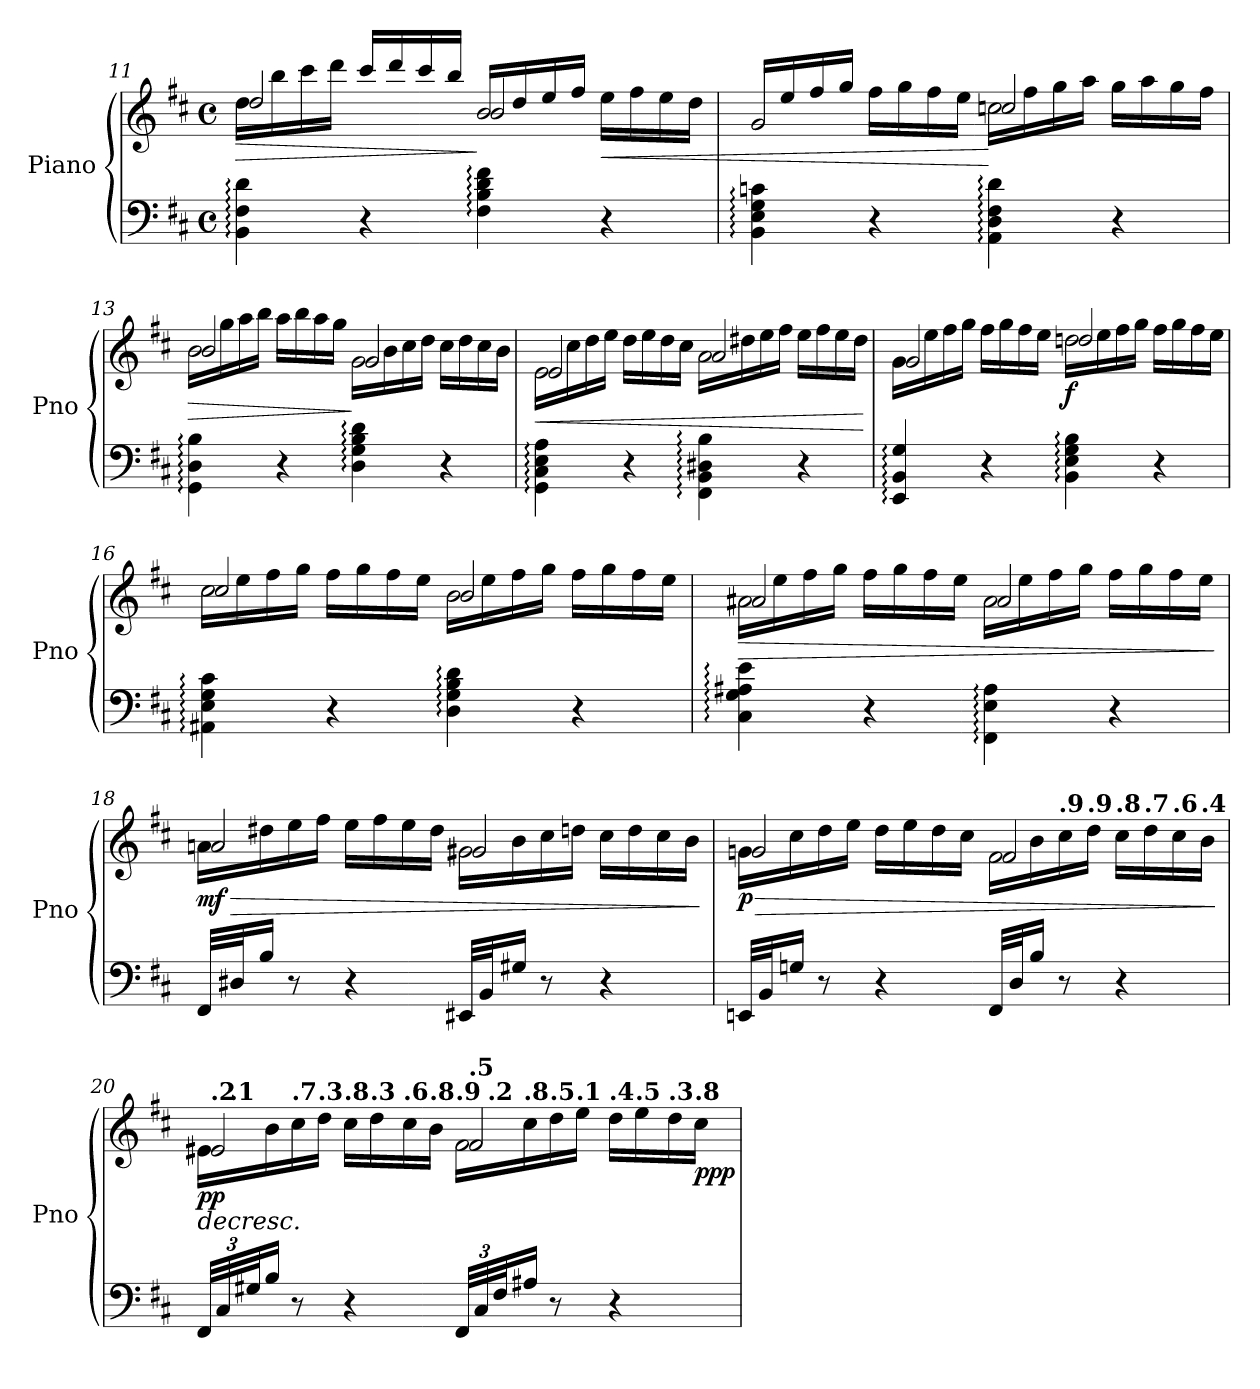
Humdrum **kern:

**kern	**kern	**dynam
*part1	*part1	*part1
*staff2	*staff1	*staff1/2
*I"Piano	*	*
*I'Pno	*	*
!!LO:PB:g=z
*clefF4	*clefG2	*
*k[f#c#]	*k[f#c#]	*
*D:	*D:	*
*M4/4	*M4/4	*
*met(c)	*met(c)	*
=11	=11	=11
!	!LO:N:head=open	!LO:HP:b
*	*^	*
4BB\: 4F#\: 4d\:	16dd\LL	2dd/	>
.	16bb\	.	.
.	16ccc#\	.	.
.	16ddd\JJ	.	.
4r	16ccc#/LL	.	.
.	16ddd/	.	.
.	16ccc#/	.	.
.	16bb/JJ	.	.
!	!LO:N:head=open	!	!
4F#\: 4B\: 4d\: 4f#\:	16b/LL	2b/	]
.	16dd/	.	.
.	16ee/	.	.
.	16ff#/JJ	.	.
!	!	!	!LO:HP:b
4r	16ee\LL	.	<
.	16ff#\	.	.
.	16ee\	.	.
.	16dd\JJ	.	.
=12	=12	=12	=12
!	!LO:N:head=open	!	!
4BB\: 4E\: 4G\: 4cn\:	16g/LL	2ryy	.
.	16ee/	.	.
.	16ff#/	.	.
.	16gg/JJ	.	.
4r	16ff#\LL	.	.
.	16gg\	.	.
.	16ff#\	.	.
.	16ee\JJ	.	.
!	!LO:N:head=open	!	!
4AA\: 4D\: 4F#\: 4d\:	16ccn\LL	2cc/	[
.	16ff#\	.	.
.	16gg\	.	.
.	16aa\JJ	.	.
4r	16gg\LL	.	.
.	16aa\	.	.
.	16gg\	.	.
.	16ff#\JJ	.	.
!!LO:LB:g=z	!!
=13	=13	=13	=13
!	!LO:N:head=open	!	!LO:HP:b
4GG\: 4D\: 4B\:	16b\LL	2b/	>
.	16gg\	.	.
.	16aa\	.	.
.	16bb\JJ	.	.
4r	16aa\LL	.	.
.	16bb\	.	.
.	16aa\	.	.
.	16gg\JJ	.	.
!	!LO:N:head=open	!	!
4D\: 4G\: 4B\: 4d\:	16g\LL	2g/	]
.	16b\	.	.
.	16cc#\	.	.
.	16dd\JJ	.	.
4r	16cc#\LL	.	.
.	16dd\	.	.
.	16cc#\	.	.
.	16b\JJ	.	.
=14	=14	=14	=14
!	!LO:N:head=open	!	!LO:HP:b
4GG\: 4C#\: 4E\: 4A\:	16e\LL	2e/	<
.	16cc#\	.	.
.	16dd\	.	.
.	16ee\JJ	.	.
4r	16dd\LL	.	.
.	16ee\	.	.
.	16dd\	.	.
.	16cc#\JJ	.	.
!	!LO:N:head=open	!	!
4FF#\: 4BB\: 4D#X\: 4B\:	16a\LL	2a/	.
.	16dd#X\	.	.
.	16ee\	.	.
.	16ff#\JJ	.	.
4r	16ee\LL	.	.
.	16ff#\	.	.
.	16ee\	.	.
.	16dd#\JJ	.	.
*	*v	*v	*
.	.	[
!!LO:LB:g=z
=15	=15	=15
!	!LO:N:head=open	!
*	*^	*
4EE/: 4BB/: 4G/:	16g\LL	2g/	.
.	16ee\	.	.
.	16ff#\	.	.
.	16gg\JJ	.	.
4r	16ff#\LL	.	.
.	16gg\	.	.
.	16ff#\	.	.
.	16ee\JJ	.	.
!	!LO:N:head=open	!	!LO:DY:b
4BB\: 4E\: 4G\: 4B\:	16ddn\LL	2dd/	f
.	16ee\	.	.
.	16ff#\	.	.
.	16gg\JJ	.	.
4r	16ff#\LL	.	.
.	16gg\	.	.
.	16ff#\	.	.
.	16ee\JJ	.	.
=16	=16	=16	=16
!	!LO:N:head=open	!	!
4AA#X\: 4E\: 4G\: 4c#\:	16cc#\LL	2cc#/	.
.	16ee\	.	.
.	16ff#\	.	.
.	16gg\JJ	.	.
4r	16ff#\LL	.	.
.	16gg\	.	.
.	16ff#\	.	.
.	16ee\JJ	.	.
!	!LO:N:head=open	!	!
4D\: 4G\: 4B\: 4d\:	16b\LL	2b/	.
.	16ee\	.	.
.	16ff#\	.	.
.	16gg\JJ	.	.
4r	16ff#\LL	.	.
.	16gg\	.	.
.	16ff#\	.	.
.	16ee\JJ	.	.
!!LO:LB:g=z	!!
=17	=17	=17	=17
!	!LO:N:head=open	!	!LO:HP:b
4C#\: 4G\: 4A#X\: 4e\:	16a#X\LL	2a#/	>
.	16ee\	.	.
.	16ff#\	.	.
.	16gg\JJ	.	.
4r	16ff#\LL	.	.
.	16gg\	.	.
.	16ff#\	.	.
.	16ee\JJ	.	.
!	!LO:N:head=open	!	!
4FF#\: 4E\: 4A#\:	16a#\LL	2a#/	.
.	16ee\	.	.
.	16ff#\	.	.
.	16gg\JJ	.	.
4r	16ff#\LL	.	.
.	16gg\	.	.
.	16ff#\	.	.
.	16ee\JJ	.	.
*	*v	*v	*
.	.	]
=18	=18	=18
!	!LO:TX:a:i:t=sempre ritenuto e diminuendo	!
!	!LO:N:head=open	!LO:HP:b
*	*^	*
!	!	!	!LO:DY:n=1:b
32FF#/LLL	16an\LL	2a/	> mf
32D#X/J	.	.	.
16B/JJ	16dd#X\	.	.
8r	16ee\	.	.
.	16ff#\JJ	.	.
4r	16ee\LL	.	.
.	16ff#\	.	.
.	16ee\	.	.
.	16dd#\JJ	.	.
!	!LO:N:head=open	!	!
32EE#X/LLL	16g#X\LL	2g#/	.
32BB/J	.	.	.
16G#X/JJ	16b\	.	.
8r	16cc#\	.	.
.	16ddn\JJ	.	.
4r	16cc#\LL	.	.
.	16dd\	.	.
.	16cc#\	.	.
.	16b\JJ	.	.
*	*v	*v	*
.	.	]
!!LO:LB:g=z
=19	=19	=19
*	*MM60	*
!	!LO:TX:a:t=rit.	!
!	!LO:N:head=open	!LO:HP:b
*	*^	*
!	!	!	!LO:DY:n=1:b
32EEn/LLL	16gn\LL	2g/	> p
32BB/J	.	.	.
16Gn/JJ	16cc#\	.	.
8r	16dd\	.	.
.	16ee\JJ	.	.
4r	16dd\LL	.	.
.	16ee\	.	.
.	16dd\	.	.
.	16cc#\JJ	.	.
*	*MM60	*	*
!	!LO:N:head=open	!	!
32FF#/LLL	16f#\LL	2f#/	.
32D/J	.	.	.
16B/JJ	16b\	.	.
*	*MM58	*	*
!	!LO:TX:a:B:t=.9	!	!
8r	16cc#\	.	.
*	*MM58	*	*
!	!LO:TX:a:B:t=.9	!	!
.	16dd\JJ	.	.
*	*MM58	*	*
!	!LO:TX:a:B:t=.8	!	!
4r	16cc#\LL	.	.
*	*MM58	*	*
!	!LO:TX:a:B:t=.7	!	!
.	16dd\	.	.
*	*MM58	*	*
!	!LO:TX:a:B:t=.6	!	!
.	16cc#\	.	.
*	*MM58	*	*
!	!LO:TX:a:B:t=.4	!	!
.	16b\JJ	.	.
*	*v	*v	*
.	.	]
=20	=20	=20
*Xbrackettup	*	*
*	*MM58	*
!	!LO:TX:a:B:t=.3	!
!	!LO:N:head=open	!LO:HP:b
*	*^	*
!	!	!	!LO:DY:n=1:b
*	*^	*^	*
*	*	*	*^	*^	*
*	*	*	*	*	*	*	*
48FF#/LLL	16e#X\LL	2e#/	48ryy	24ryy	3ryy	3ryy	> pp
*	*MM58	*	*	*	*	*	*
!	!	!	!LO:TX:a:B:t=.2	!	!	!	!
48C#/	.	.	3%2ryy	.	.	.	.
*	*MM58	*	*	*	*	*	*
!	!	!	!	!LO:TX:a:B:t=.1	!	!	!
48G#X/J	.	.	.	3%2ryy	.	.	.
*	*MM58	*	*	*	*	*	*
16B/JJ	16b\	.	.	.	.	.	.
*	*MM56	*	*	*	*	*	*
!	!LO:TX:a:B:t=.7	!	!	!	!	!	!
8r	16cc#\	.	.	.	.	.	.
*	*MM56	*	*	*	*	*	*
!	!LO:TX:a:B:t=.3	!	!	!	!	!	!
.	16dd\JJ	.	.	.	.	.	.
*	*MM54	*	*	*	*	*	*
!	!LO:TX:a:B:t=.8	!	!	!	!	!	!
4r	16cc#\LL	.	.	.	.	.	.
*	*MM54	*	*	*	*	*	*
!	!LO:TX:a:B:t=.3	!	!	!	!	!	!
.	16dd\	.	.	.	.	.	.
.	.	.	.	.	6ryy	6ryy	.
*	*MM52	*	*	*	*	*	*
!	!LO:TX:a:B:t=.6	!	!	!	!	!	!
.	16cc#\	.	.	.	.	.	.
*	*MM50	*	*	*	*	*	*
!	!LO:TX:a:B:t=.8	!	!	!	!	!	!
.	16b\JJ	.	.	.	.	.	.
*	*MM48	*	*	*	*	*	*
!	!LO:TX:a:B:t=.9	!	!	!	!	!	!
!	!LO:N:head=open	!	!	!	!	!	!
48FF#/LLL	16f#\LL	2f#/	.	.	48ryy	24ryy	.
*	*MM48	*	*	*	*	*	*
!	!	!	!	!	!LO:TX:a:B:t=.5	!	!
48C#/	.	.	.	.	3ryy	.	.
*	*MM48	*	*	*	*	*	*
!	!	!	!	!	!	!LO:TX:a:B:t=.2	!
48F#/J	.	.	.	.	.	3ryy	.
*	*MM46	*	*	*	*	*	*
!	!LO:TX:a:B:t=.8	!	!	!	!	!	!
16A#X/JJ	16cc#\	.	.	.	.	.	.
*	*MM44	*	*	*	*	*	*
!	!LO:TX:a:B:t=.5	!	!	!	!	!	!
8r	16dd\	.	.	.	.	.	.
*	*MM42	*	*	*	*	*	*
!	!LO:TX:a:B:t=.1	!	!	!	!	!	!
.	16ee\JJ	.	6...ryy	.	.	.	.
.	.	.	.	6..ryy	.	.	.
*	*MM38	*	*	*	*	*	*
!	!LO:TX:a:B:t=.4	!	!	!	!	!	!
4r	16dd\LL	.	.	.	.	.	.
*	*MM34	*	*	*	*	*	*
!	!LO:TX:a:B:t=.5	!	!	!	!	!	!
.	16ee\	.	.	.	.	.	.
.	.	.	.	.	12..ryy	.	.
*	*MM30	*	*	*	*	*	*
!	!LO:TX:a:B:t=.3	!	!	!	!	!	!
.	16dd\	.	.	.	.	12.ryy	.
*	*MM24	*	*	*	*	*	*
!	!LO:TX:a:B:t=.8	!	!	!	!	!	!
!	!	!	!	!	!	!	!LO:DY:n=2:b
.	16cc#\JJ	.	.	.	.	.	ppp
.	.	.	.	.	.	.	]
*	*v	*v	*v	*v	*v	*v	*
=	=	=
*-	*-	*-
